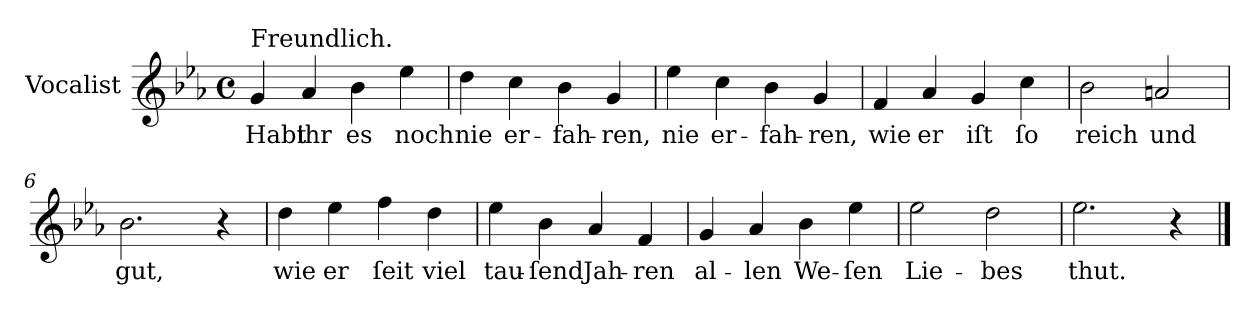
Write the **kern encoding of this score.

**kern	**text
*part1	*part1
*staff1	*staff1
*I"Vocalist	*
*clefG2	*
*k[b-e-a-]	*
*E-:	*
*M4/4	*
*met(c)	*
=1	=1
!LO:TX:a:t=Freundlich.	!
4g	Habt
4a-	ihr
4b-	es
4ee-	noch
=2	=2
4dd	nie
4cc	er-
4b-	-fah-
4g	-ren,
=3	=3
4ee-	nie
4cc	er-
4b-	-fah-
4g	-ren,
=4	=4
4f	wie
4a-	er
4g	iſt
4cc	ſo
=5	=5
2b-	reich
2an	und
=6	=6
2.b-	gut,
4r	.
=7	=7
4dd	wie
4ee-	er
4ff	ſeit
4dd	viel
=8	=8
4ee-	tau-
4b-	-ſend
4a-	Jah-
4f	-ren
=9	=9
4g	al-
4a-	-len
4b-	We-
4ee-	-ſen
=10	=10
2ee-	Lie-
2dd	-bes
=11	=11
2.ee-	thut.
4r	.
==	==
*-	*-
